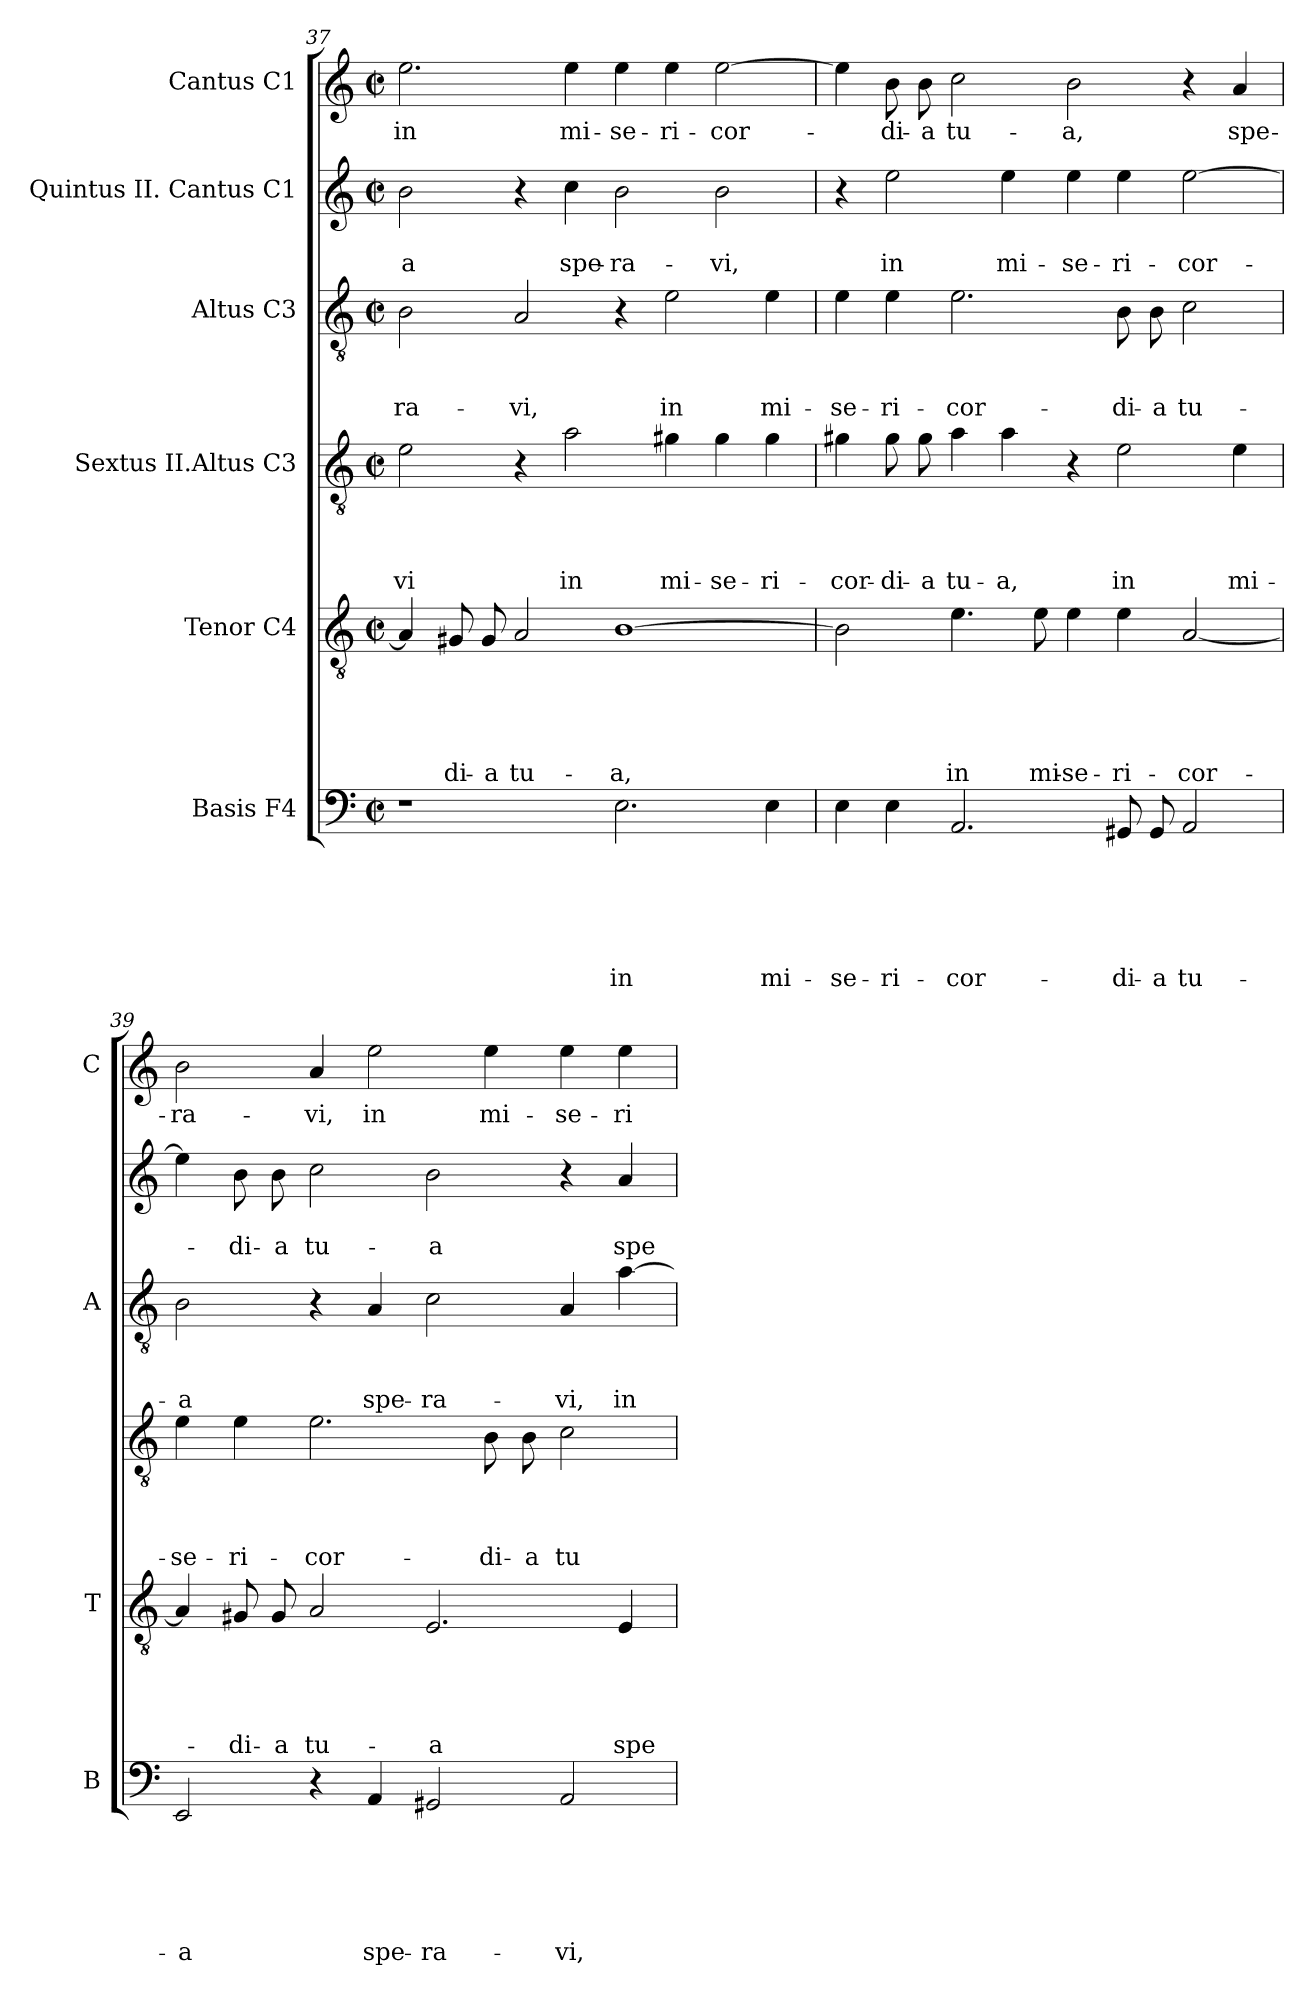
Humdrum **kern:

**kern	**text	**text	**text	**text	**text	**text	**kern	**text	**text	**text	**text	**text	**kern	**text	**text	**text	**text	**kern	**text	**text	**text	**kern	**text	**text	**kern	**text
*part6	*part6	*part6	*part6	*part6	*part6	*part6	*part5	*part5	*part5	*part5	*part5	*part5	*part4	*part4	*part4	*part4	*part4	*part3	*part3	*part3	*part3	*part2	*part2	*part2	*part1	*part1
*staff6	*staff6	*staff6	*staff6	*staff6	*staff6	*staff6	*staff5	*staff5	*staff5	*staff5	*staff5	*staff5	*staff4	*staff4	*staff4	*staff4	*staff4	*staff3	*staff3	*staff3	*staff3	*staff2	*staff2	*staff2	*staff1	*staff1
*I"Basis F4	*	*	*	*	*	*	*I"Tenor C4	*	*	*	*	*	*I"Sextus II.Altus C3	*	*	*	*	*I"Altus C3	*	*	*	*I"Quintus II. Cantus C1	*	*	*I"Cantus C1	*
*I'B	*	*	*	*	*	*	*I'T	*	*	*	*	*	*	*	*	*	*	*I'A	*	*	*	*	*	*	*I'C	*
*clefF4	*	*	*	*	*	*	*clefGv2	*	*	*	*	*	*clefGv2	*	*	*	*	*clefGv2	*	*	*	*clefG2	*	*	*clefG2	*
*k[]	*	*	*	*	*	*	*k[]	*	*	*	*	*	*k[]	*	*	*	*	*k[]	*	*	*	*k[]	*	*	*k[]	*
*C:	*	*	*	*	*	*	*C:	*	*	*	*	*	*C:	*	*	*	*	*C:	*	*	*	*C:	*	*	*C:	*
*M2/2	*	*	*	*	*	*	*M2/2	*	*	*	*	*	*M2/2	*	*	*	*	*M2/2	*	*	*	*M2/2	*	*	*M2/2	*
*met(c|)	*	*	*	*	*	*	*met(c|)	*	*	*	*	*	*met(c|)	*	*	*	*	*met(c|)	*	*	*	*met(c|)	*	*	*met(c|)	*
=37	=37	=37	=37	=37	=37	=37	=37	=37	=37	=37	=37	=37	=37	=37	=37	=37	=37	=37	=37	=37	=37	=37	=37	=37	=37	=37
1r	.	.	.	.	.	.	4A/]	.	.	.	.	.	2e\	.	.	.	-vi	2B\	.	.	-ra-	2b\	.	-a	2.ee\	in
.	.	.	.	.	.	.	8G#X/	.	.	.	.	-di-	.	.	.	.	.	.	.	.	.	.	.	.	.	.
.	.	.	.	.	.	.	8G#/	.	.	.	.	-a	.	.	.	.	.	.	.	.	.	.	.	.	.	.
.	.	.	.	.	.	.	2A/	.	.	.	.	tu-	4r	.	.	.	.	2A/	.	.	-vi,	4r	.	.	.	.
.	.	.	.	.	.	.	.	.	.	.	.	.	2a\	.	.	.	in	.	.	.	.	4cc\	.	spe-	4ee\	mi-
2.E\	.	.	.	.	.	in	[1B	.	.	.	.	-a,	.	.	.	.	.	4r	.	.	.	2b\	.	-ra-	4ee\	-se-
.	.	.	.	.	.	.	.	.	.	.	.	.	4g#X\	.	.	.	mi-	2e\	.	.	in	.	.	.	4ee\	-ri-
.	.	.	.	.	.	.	.	.	.	.	.	.	4g#\	.	.	.	-se-	.	.	.	.	2b\	.	-vi,	[2ee\	-cor-
4E\	.	.	.	.	.	mi-	.	.	.	.	.	.	4g#\	.	.	.	-ri-	4e\	.	.	mi-	.	.	.	.	.
=38	=38	=38	=38	=38	=38	=38	=38	=38	=38	=38	=38	=38	=38	=38	=38	=38	=38	=38	=38	=38	=38	=38	=38	=38	=38	=38
4E\	.	.	.	.	.	-se-	2B\]	.	.	.	.	.	4g#X\	.	.	.	-cor-	4e\	.	.	-se-	4r	.	.	4ee\]	.
4E\	.	.	.	.	.	-ri-	.	.	.	.	.	.	8g#\	.	.	.	-di-	4e\	.	.	-ri-	2ee\	.	in	8b\	-di-
.	.	.	.	.	.	.	.	.	.	.	.	.	8g#\	.	.	.	-a	.	.	.	.	.	.	.	8b\	-a
2.AA/	.	.	.	.	.	-cor-	4.e\	.	.	.	.	in	4a\	.	.	.	tu-	2.e\	.	.	-cor-	.	.	.	2cc\	tu-
.	.	.	.	.	.	.	.	.	.	.	.	.	4a\	.	.	.	-a,	.	.	.	.	4ee\	.	mi-	.	.
.	.	.	.	.	.	.	8e\	.	.	.	.	mi-	.	.	.	.	.	.	.	.	.	.	.	.	.	.
.	.	.	.	.	.	.	4e\	.	.	.	.	-se-	4r	.	.	.	.	.	.	.	.	4ee\	.	-se-	2b\	-a,
8GG#X/	.	.	.	.	.	-di-	4e\	.	.	.	.	-ri-	2e\	.	.	.	in	8B\	.	.	-di-	4ee\	.	-ri-	.	.
8GG#/	.	.	.	.	.	-a	.	.	.	.	.	.	.	.	.	.	.	8B\	.	.	-a	.	.	.	.	.
2AA/	.	.	.	.	.	tu-	[2A/	.	.	.	.	-cor-	.	.	.	.	.	2c\	.	.	tu-	[2ee\	.	-cor-	4r	.
.	.	.	.	.	.	.	.	.	.	.	.	.	4e\	.	.	.	mi-	.	.	.	.	.	.	.	4a/	spe-
!!LO:LB:g=z
=39	=39	=39	=39	=39	=39	=39	=39	=39	=39	=39	=39	=39	=39	=39	=39	=39	=39	=39	=39	=39	=39	=39	=39	=39	=39	=39
2EE/	.	.	.	.	.	-a	4A/]	.	.	.	.	.	4e\	.	.	.	-se-	2B\	.	.	-a	4ee\]	.	.	2b\	-ra-
.	.	.	.	.	.	.	8G#X/	.	.	.	.	-di-	4e\	.	.	.	-ri-	.	.	.	.	8b\	.	-di-	.	.
.	.	.	.	.	.	.	8G#/	.	.	.	.	-a	.	.	.	.	.	.	.	.	.	8b\	.	-a	.	.
4r	.	.	.	.	.	.	2A/	.	.	.	.	tu-	2.e\	.	.	.	-cor-	4r	.	.	.	2cc\	.	tu-	4a/	-vi,
4AA/	.	.	.	.	.	spe-	.	.	.	.	.	.	.	.	.	.	.	4A/	.	.	spe-	.	.	.	2ee\	in
2GG#X/	.	.	.	.	.	-ra-	2.E/	.	.	.	.	-a	.	.	.	.	.	2c\	.	.	-ra-	2b\	.	-a	.	.
.	.	.	.	.	.	.	.	.	.	.	.	.	8B\	.	.	.	-di-	.	.	.	.	.	.	.	4ee\	mi-
.	.	.	.	.	.	.	.	.	.	.	.	.	8B\	.	.	.	-a	.	.	.	.	.	.	.	.	.
2AA/	.	.	.	.	.	-vi,	.	.	.	.	.	.	2c\	.	.	.	tu-	4A/	.	.	-vi,	4r	.	.	4ee\	-se-
.	.	.	.	.	.	.	4E/	.	.	.	.	spe-	.	.	.	.	.	[4a\	.	.	in	4a/	.	spe-	4ee\	-ri-
=	=	=	=	=	=	=	=	=	=	=	=	=	=	=	=	=	=	=	=	=	=	=	=	=	=	=
*-	*-	*-	*-	*-	*-	*-	*-	*-	*-	*-	*-	*-	*-	*-	*-	*-	*-	*-	*-	*-	*-	*-	*-	*-	*-	*-
